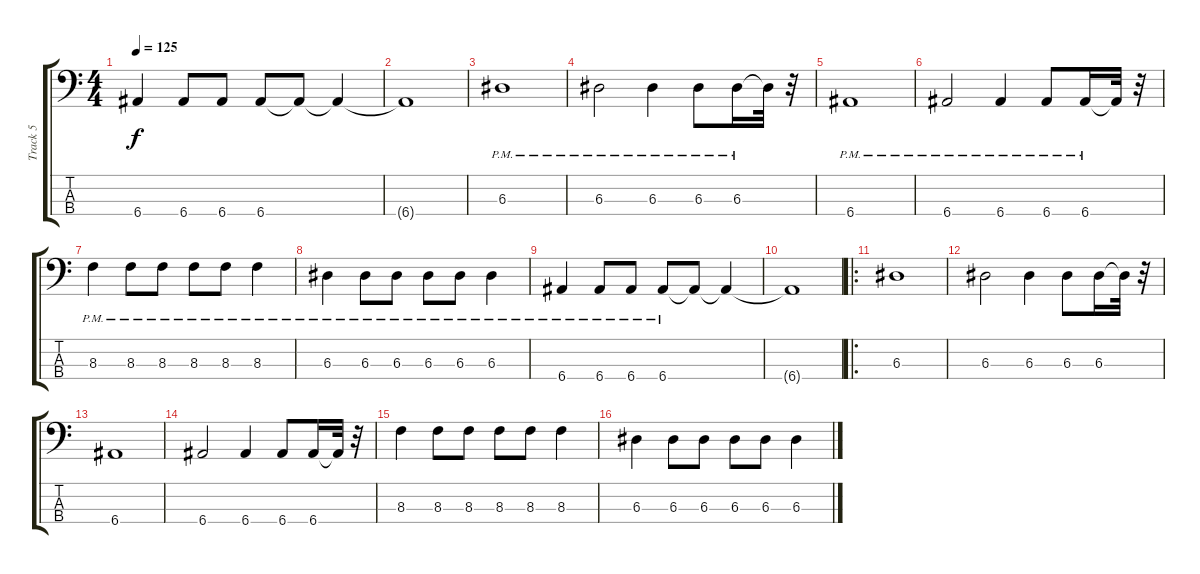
\track ("Track 5" "Track 5") {instrument fretlessbass}
\staff {score tabs}
\tuning (G2 D2 A1 E1) {hide}
\ts (4 4)
\tempo 125
\clef f4
\ks c
6.4.4{dy f} 6.4.8 6.4.8 6.4.8 6.4{t}.8 6.4{t}.4 |
6.4{t}.1 |
6.3{pm}.1 |
6.3{pm}.2 6.3{pm}.4 6.3{pm}.8 6.3{pm}.16 6.3{t}.32 r.32 |
6.4{pm}.1 |
6.4{pm}.2 6.4{pm}.4 6.4{pm}.8 6.4{pm}.16 6.4{t}.32 r.32 |
8.3{pm}.4 8.3{pm}.8 8.3{pm}.8 8.3{pm}.8 8.3{pm}.8 8.3{pm}.4 |
6.3{pm}.4 6.3{pm}.8 6.3{pm}.8 6.3{pm}.8 6.3{pm}.8 6.3{pm}.4 |
6.4{pm}.4 6.4{pm}.8 6.4{pm}.8 6.4{pm}.8 6.4{t}.8 6.4{t}.4 |
6.4{t}.1 |
\ro
6.3.1 |
6.3.2 6.3.4 6.3.8 6.3.16 6.3{t}.32 r.32 |
6.4.1 |
6.4.2 6.4.4 6.4.8 6.4.16 6.4{t}.32 r.32 |
8.3.4 8.3.8 8.3.8 8.3.8 8.3.8 8.3.4 |
6.3.4 6.3.8 6.3.8 6.3.8 6.3.8 6.3.4
